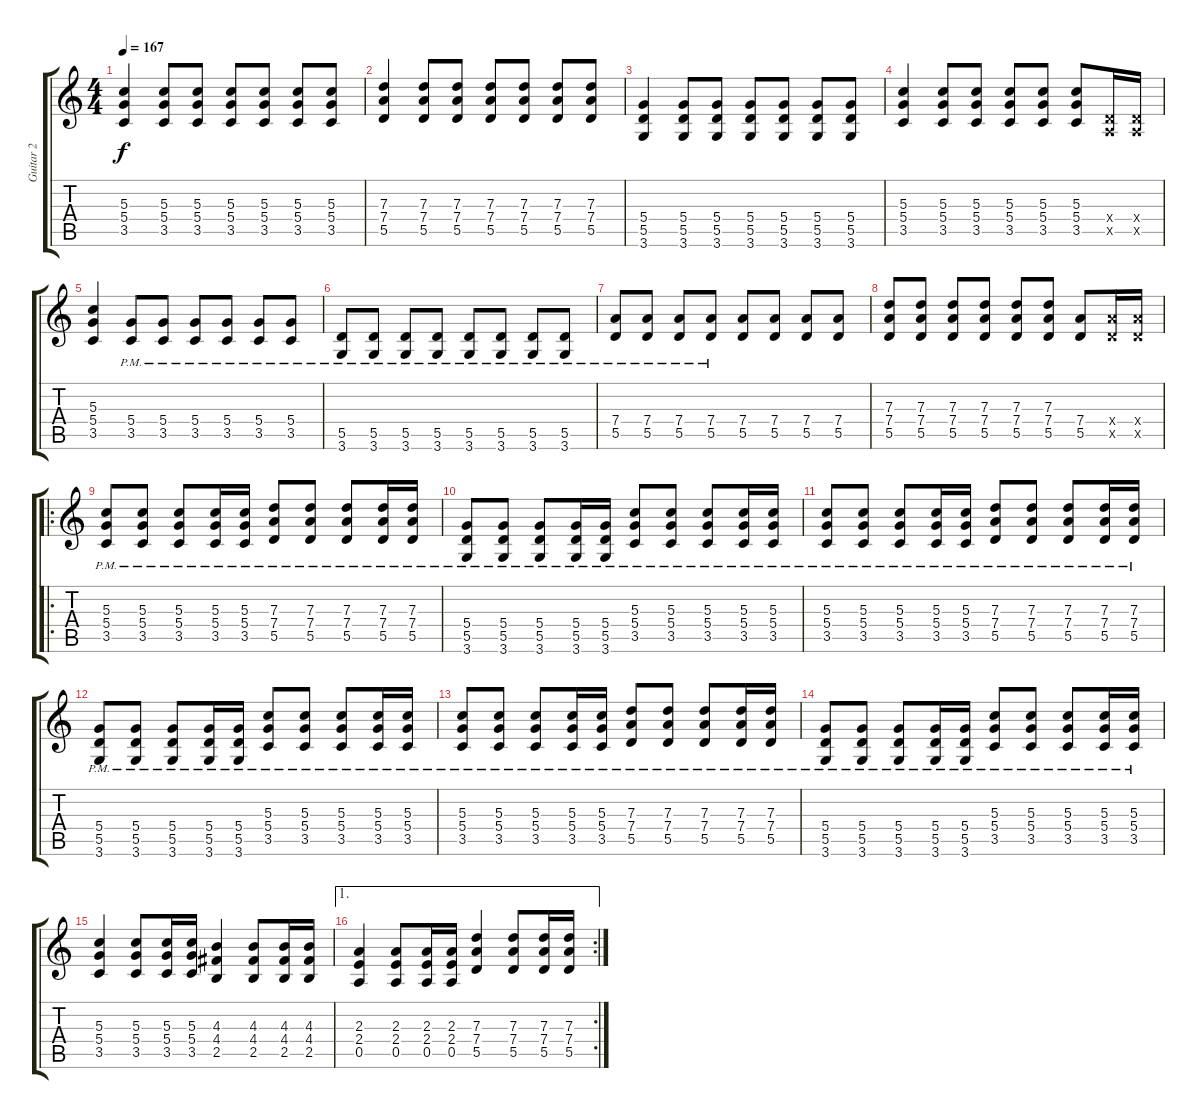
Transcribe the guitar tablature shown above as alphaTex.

\track ("Guitar 2" "Guitar 2") {instrument overdrivenguitar}
\staff {score tabs}
\tuning (E4 B3 G3 D3 A2 E2) {hide}
\ts (4 4)
\tempo 167
\clef g2
\ks c
(5.3 5.4 3.5).4{dy f} (5.3 5.4 3.5).8 (5.3 5.4 3.5).8 (5.3 5.4 3.5).8 (5.3 5.4 3.5).8 (5.3 5.4 3.5).8 (5.3 5.4 3.5).8 |
(7.3 7.4 5.5).4 (7.3 7.4 5.5).8 (7.3 7.4 5.5).8 (7.3 7.4 5.5).8 (7.3 7.4 5.5).8 (7.3 7.4 5.5).8 (7.3 7.4 5.5).8 |
(5.4 5.5 3.6).4 (5.4 5.5 3.6).8 (5.4 5.5 3.6).8 (5.4 5.5 3.6).8 (5.4 5.5 3.6).8 (5.4 5.5 3.6).8 (5.4 5.5 3.6).8 |
(5.3 5.4 3.5).4 (5.3 5.4 3.5).8 (5.3 5.4 3.5).8 (5.3 5.4 3.5).8 (5.3 5.4 3.5).8 (5.3 5.4 3.5).8 (0.4{x} 0.5{x}).16 (0.4{x} 0.5{x}).16 |
(5.3 5.4 3.5).4 (5.4{pm} 3.5{pm}).8 (5.4{pm} 3.5{pm}).8 (5.4{pm} 3.5{pm}).8 (5.4{pm} 3.5{pm}).8 (5.4{pm} 3.5{pm}).8 (5.4{pm} 3.5{pm}).8 |
(5.5{pm} 3.6{pm}).8 (5.5{pm} 3.6{pm}).8 (5.5{pm} 3.6{pm}).8 (5.5{pm} 3.6{pm}).8 (5.5{pm} 3.6{pm}).8 (5.5{pm} 3.6{pm}).8 (5.5{pm} 3.6{pm}).8 (5.5{pm} 3.6{pm}).8 |
(7.4{pm} 5.5{pm}).8 (7.4{pm} 5.5{pm}).8 (7.4{pm} 5.5{pm}).8 (7.4{pm} 5.5{pm}).8 (7.4 5.5).8 (7.4 5.5).8 (7.4 5.5).8 (7.4 5.5).8 |
(7.3 7.4 5.5).8 (7.3 7.4 5.5).8 (7.3 7.4 5.5).8 (7.3 7.4 5.5).8 (7.3 7.4 5.5).8 (7.3 7.4 5.5).8 (7.4 5.5).8 (7.4{x} 5.5{x}).16 (7.4{x} 5.5{x}).16 |
\ro
(5.3{pm} 5.4{pm} 3.5{pm}).8 (5.3{pm} 5.4{pm} 3.5{pm}).8 (5.3{pm} 5.4{pm} 3.5{pm}).8 (5.3{pm} 5.4{pm} 3.5{pm}).16 (5.3{pm} 5.4{pm} 3.5{pm}).16 (7.3{pm} 7.4{pm} 5.5{pm}).8 (7.3{pm} 7.4{pm} 5.5{pm}).8 (7.3{pm} 7.4{pm} 5.5{pm}).8 (7.3{pm} 7.4{pm} 5.5{pm}).16 (7.3{pm} 7.4{pm} 5.5{pm}).16 |
(5.4{pm} 5.5{pm} 3.6{pm}).8 (5.4{pm} 5.5{pm} 3.6{pm}).8 (5.4{pm} 5.5{pm} 3.6{pm}).8 (5.4{pm} 5.5{pm} 3.6{pm}).16 (5.4{pm} 5.5{pm} 3.6{pm}).16 (5.3{pm} 5.4{pm} 3.5{pm}).8 (5.3{pm} 5.4{pm} 3.5{pm}).8 (5.3{pm} 5.4{pm} 3.5{pm}).8 (5.3{pm} 5.4{pm} 3.5{pm}).16 (5.3{pm} 5.4{pm} 3.5{pm}).16 |
(5.3{pm} 5.4{pm} 3.5{pm}).8 (5.3{pm} 5.4{pm} 3.5{pm}).8 (5.3{pm} 5.4{pm} 3.5{pm}).8 (5.3{pm} 5.4{pm} 3.5{pm}).16 (5.3{pm} 5.4{pm} 3.5{pm}).16 (7.3{pm} 7.4{pm} 5.5{pm}).8 (7.3{pm} 7.4{pm} 5.5{pm}).8 (7.3{pm} 7.4{pm} 5.5{pm}).8 (7.3{pm} 7.4{pm} 5.5{pm}).16 (7.3{pm} 7.4{pm} 5.5{pm}).16 |
(5.4{pm} 5.5{pm} 3.6{pm}).8 (5.4{pm} 5.5{pm} 3.6{pm}).8 (5.4{pm} 5.5{pm} 3.6{pm}).8 (5.4{pm} 5.5{pm} 3.6{pm}).16 (5.4{pm} 5.5{pm} 3.6{pm}).16 (5.3{pm} 5.4{pm} 3.5{pm}).8 (5.3{pm} 5.4{pm} 3.5{pm}).8 (5.3{pm} 5.4{pm} 3.5{pm}).8 (5.3{pm} 5.4{pm} 3.5{pm}).16 (5.3{pm} 5.4{pm} 3.5{pm}).16 |
(5.3{pm} 5.4{pm} 3.5{pm}).8 (5.3{pm} 5.4{pm} 3.5{pm}).8 (5.3{pm} 5.4{pm} 3.5{pm}).8 (5.3{pm} 5.4{pm} 3.5{pm}).16 (5.3{pm} 5.4{pm} 3.5{pm}).16 (7.3{pm} 7.4{pm} 5.5{pm}).8 (7.3{pm} 7.4{pm} 5.5{pm}).8 (7.3{pm} 7.4{pm} 5.5{pm}).8 (7.3{pm} 7.4{pm} 5.5{pm}).16 (7.3{pm} 7.4{pm} 5.5{pm}).16 |
(5.4{pm} 5.5{pm} 3.6{pm}).8 (5.4{pm} 5.5{pm} 3.6{pm}).8 (5.4{pm} 5.5{pm} 3.6{pm}).8 (5.4{pm} 5.5{pm} 3.6{pm}).16 (5.4{pm} 5.5{pm} 3.6{pm}).16 (5.3{pm} 5.4{pm} 3.5{pm}).8 (5.3{pm} 5.4{pm} 3.5{pm}).8 (5.3{pm} 5.4{pm} 3.5{pm}).8 (5.3{pm} 5.4{pm} 3.5{pm}).16 (5.3{pm} 5.4{pm} 3.5{pm}).16 |
(5.3 5.4 3.5).4 (5.3 5.4 3.5).8 (5.3 5.4 3.5).16 (5.3 5.4 3.5).16 (4.3 4.4 2.5).4 (4.3 4.4 2.5).8 (4.3 4.4 2.5).16 (4.3 4.4 2.5).16 |
\ae 1
\rc 2
(2.3 2.4 0.5).4 (2.3 2.4 0.5).8 (2.3 2.4 0.5).16 (2.3 2.4 0.5).16 (7.3 7.4 5.5).4 (7.3 7.4 5.5).8 (7.3 7.4 5.5).16 (7.3 7.4 5.5).16
